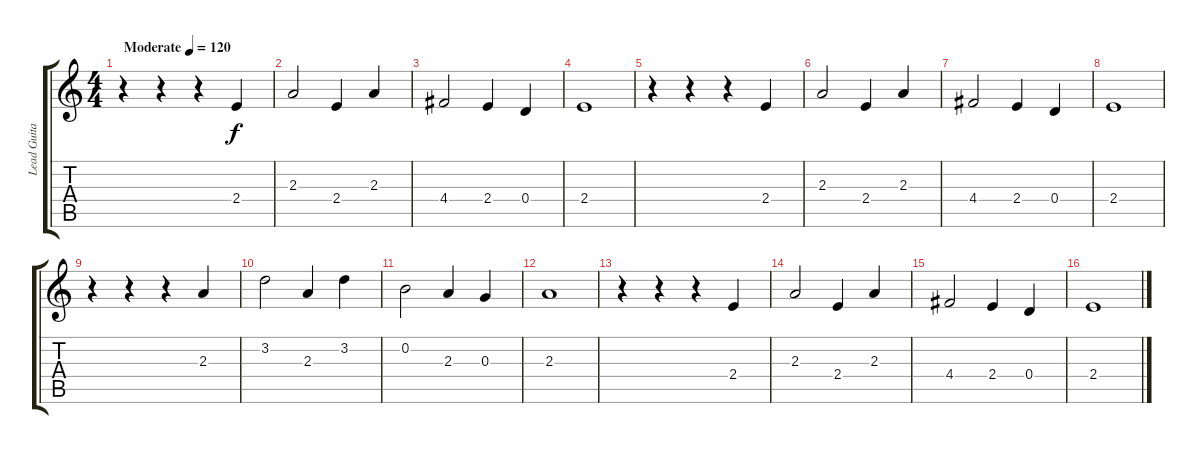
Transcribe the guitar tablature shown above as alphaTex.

\track ("Lead Guitar" "Lead Guita") {instrument acousticguitarsteel}
\staff {score tabs}
\tuning (E4 B3 G3 D3 A2 E2) {hide}
\ts (4 4)
\tempo (120 "Moderate")
\clef g2
\ks c
r.4{dy f instrument acousticguitarsteel} r.4 r.4 2.4.4 |
2.3.2 2.4.4 2.3.4 |
4.4.2 2.4.4 0.4.4 |
2.4.1 |
r.4 r.4 r.4 2.4.4 |
2.3.2 2.4.4 2.3.4 |
4.4.2 2.4.4 0.4.4 |
2.4.1 |
r.4 r.4 r.4 2.3.4 |
3.2.2 2.3.4 3.2.4 |
0.2.2 2.3.4 0.3.4 |
2.3.1 |
r.4 r.4 r.4 2.4.4 |
2.3.2 2.4.4 2.3.4 |
4.4.2 2.4.4 0.4.4 |
2.4.1
